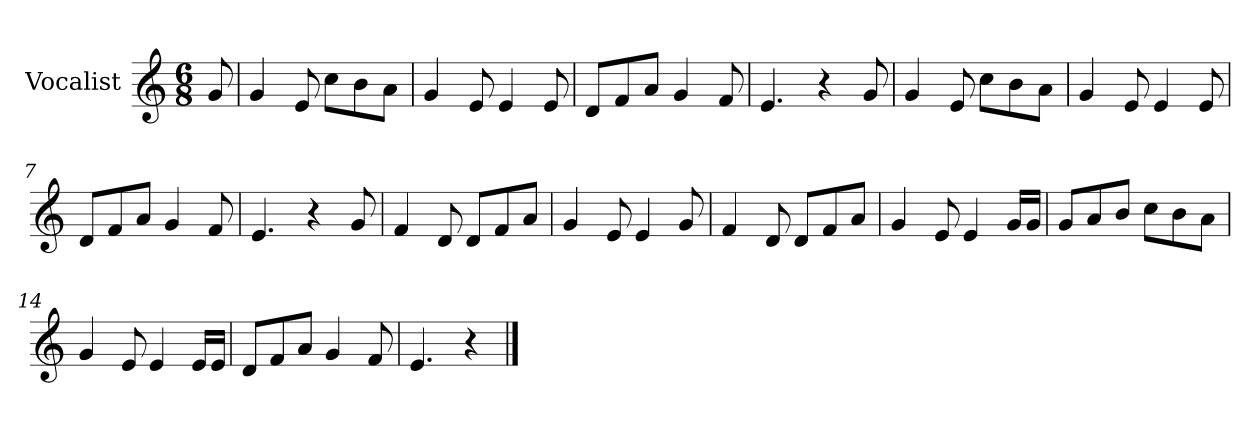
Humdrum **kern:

**kern
*part1
*staff1
*I"Vocalist
*k[]
*C:
*M6/8
=
8g
=1
4g
8e
8ccL
8b
8aJ
=2
4g
8e
4e
8e
=3
8dL
8f
8aJ
4g
8f
=4
4.e
4r
8g
=5
4g
8e
8ccL
8b
8aJ
=6
4g
8e
4e
8e
=7
8dL
8f
8aJ
4g
8f
=8
4.e
4r
8g
=9
4f
8d
8dL
8f
8aJ
=10
4g
8e
4e
8g
=11
4f
8d
8dL
8f
8aJ
=12
4g
8e
4e
16gLL
16gJJ
=13
8gL
8a
8bJ
8ccL
8b
8aJ
=14
4g
8e
4e
16eLL
16eJJ
=15
8dL
8f
8aJ
4g
8f
=16
4.e
4r
==
*-
